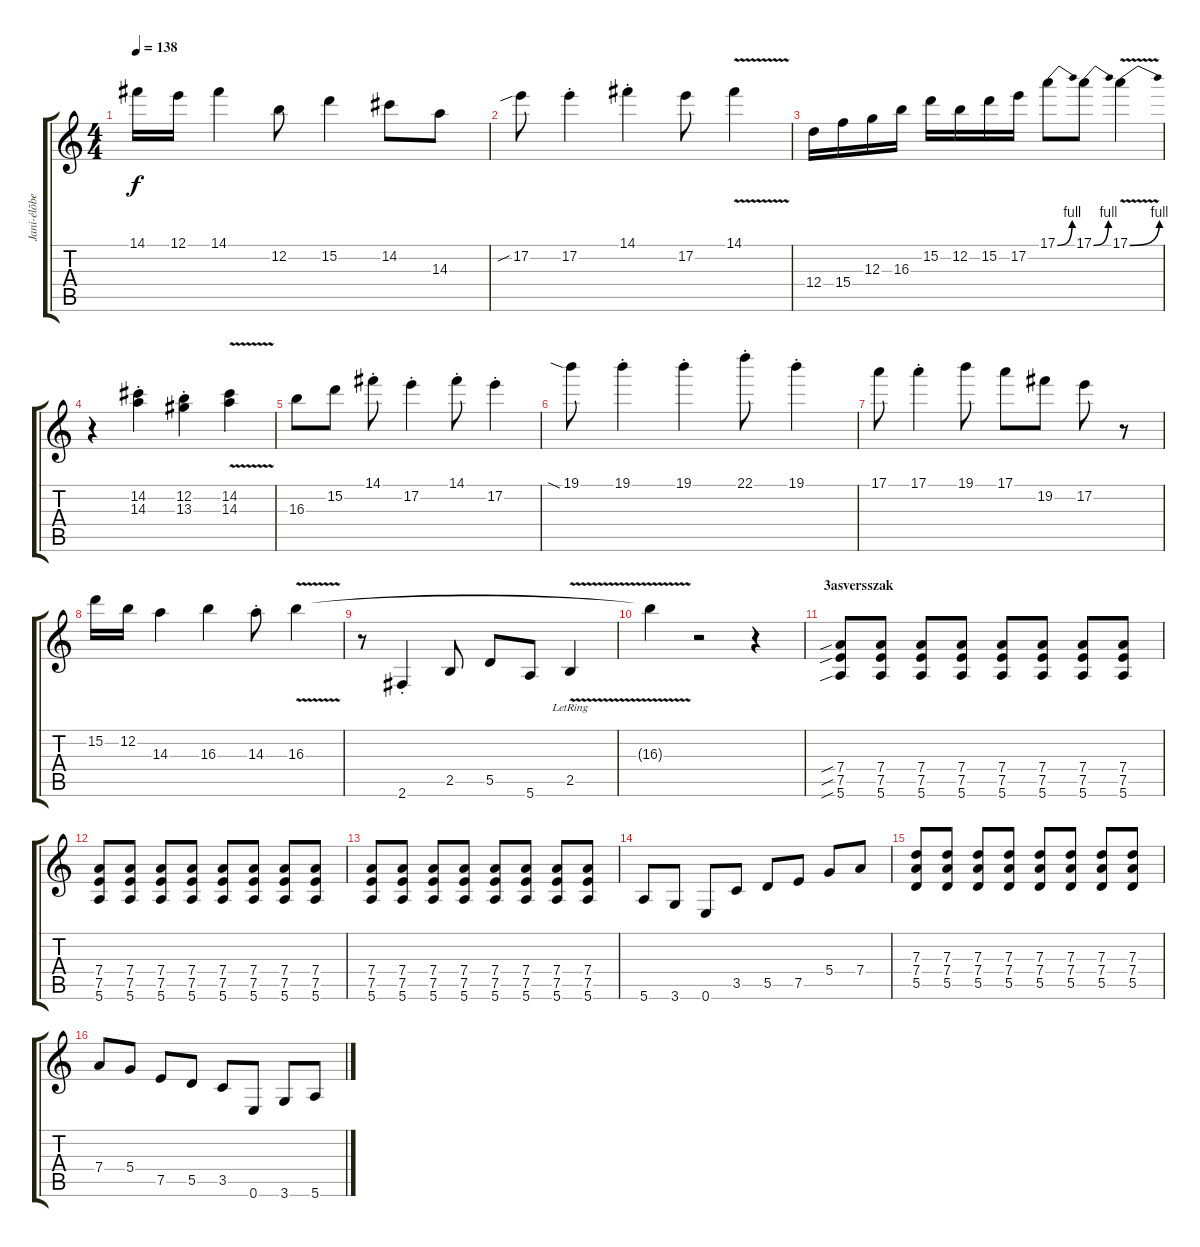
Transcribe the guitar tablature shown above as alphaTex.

\track ("Jani-élõben" "Jani-élõbe") {instrument distortionguitar}
\staff {score tabs}
\tuning (E4 B3 G3 D3 A2 E2) {hide}
\ts (4 4)
\tempo 138
\clef g2
\ks c
14.1.16{dy f} 12.1.16 14.1.4 12.2.8 15.2.4 14.2.8 14.3.8 |
17.2{sib}.8 17.2{st}.4 14.1{st}.4 17.2.8 14.1{v}.4 |
12.4.16 15.4.16 12.3.16 16.3.16 15.2.16 12.2.16 15.2.16 17.2.16 17.1{be (bend 0 0 60 4)}.8 17.1{be (bend 0 0 60 4)}.8 17.1{be (bend 0 0 60 4) v}.4 |
r.4 (14.2{st} 14.3{st}).4 (12.2{st} 13.3{st}).4 (14.2{v} 14.3).4 |
16.3.8 15.2.8 14.1{st}.8 17.2{st}.4 14.1{st}.8 17.2{st}.4 |
19.1{sia}.8 19.1{st}.4 19.1{st}.4 22.1{st}.8 19.1{st}.4 |
17.1.8 17.1{st}.4 19.1.8 17.1.8 19.2.8 17.2.8 r.8 |
15.2.16 12.2.16 14.3.4 16.3.4 14.3{st}.8 16.3{v}.4 |
r.8 2.6{st}.4 2.5.8 5.5.8 5.6.8 2.5{v lr}.4 |
16.3{t}.4 r.2 r.4 |
\section ("" "3asversszak")
(7.4{sib} 7.5{sib} 5.6{sib}).8 (7.4 7.5 5.6).8 (7.4 7.5 5.6).8 (7.4 7.5 5.6).8 (7.4 7.5 5.6).8 (7.4 7.5 5.6).8 (7.4 7.5 5.6).8 (7.4 7.5 5.6).8 |
(7.4 7.5 5.6).8 (7.4 7.5 5.6).8 (7.4 7.5 5.6).8 (7.4 7.5 5.6).8 (7.4 7.5 5.6).8 (7.4 7.5 5.6).8 (7.4 7.5 5.6).8 (7.4 7.5 5.6).8 |
(7.4 7.5 5.6).8 (7.4 7.5 5.6).8 (7.4 7.5 5.6).8 (7.4 7.5 5.6).8 (7.4 7.5 5.6).8 (7.4 7.5 5.6).8 (7.4 7.5 5.6).8 (7.4 7.5 5.6).8 |
5.6.8 3.6.8 0.6.8 3.5.8 5.5.8 7.5.8 5.4.8 7.4.8 |
(7.3 7.4 5.5).8 (7.3 7.4 5.5).8 (7.3 7.4 5.5).8 (7.3 7.4 5.5).8 (7.3 7.4 5.5).8 (7.3 7.4 5.5).8 (7.3 7.4 5.5).8 (7.3 7.4 5.5).8 |
7.4.8 5.4.8 7.5.8 5.5.8 3.5.8 0.6.8 3.6.8 5.6.8
